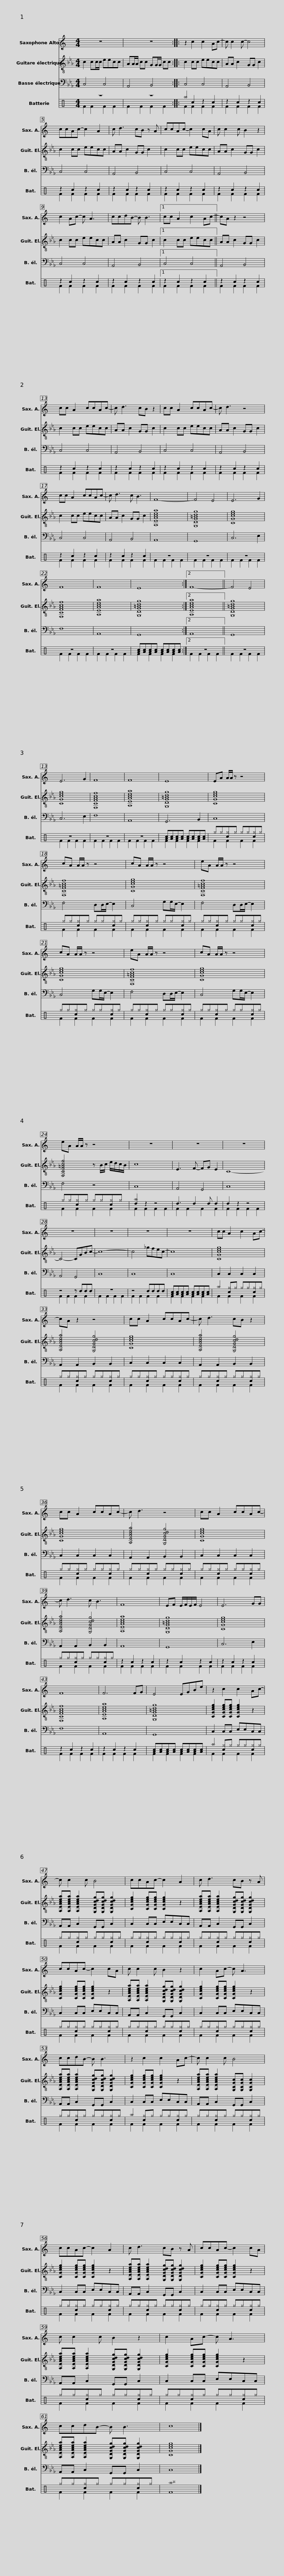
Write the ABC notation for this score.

X:1
%%score 1 2 3 ( 4 5 )
L:1/8
M:4/4
I:linebreak $
K:Eb
V:1 treble transpose=-9
V:2 treble-8
V:3 bass transpose=-12
V:4 perc
K:none
V:5 perc
K:none
V:1
[K:C] z8 | z8 :: z2 c2 c2 Ac- | c c2 c- c4 |$ ccAc- c2 A2 | %5
 c d3 cB z A | ccAc- c2 cA | c c2 c B2 z2 | c2 Ac- c A3 |$ ccdB- B B3 |1 %10
 cc A2 c2 Ac- || cA z2 z4 | cc A2 ccAc- | c d3 cB z2 |$ cc A2 ccAc- | %15
 c d3 z4 | cc A2 ccAc- | c d3 c B3 | F8- | F4 E4 |$ %20
 E6 G2 | F8 | F8 | E8 :|2 F8- || %25
 F4 E4 | E6 G2 |$ F8 | F8 | E8 | %30
 EA A/A/ z z4 | cA A/A/ z z4 |$ cA A/A/ z z4 | eA A/A/ z z4 | cA A/A/ z z4 | %35
 eA A/A/ z z4 |$ cA A/A/ z z4 | eA A/A/ z z4 | z8 | z8 | %40
 z8 |$ z8 | z8 | z8 | z8 | %45
 cc A2 c2 Ac- |$ cA z2 z4 | cc A2 ccAc- | c d3 cB z2 | cc A2 ccAc- | %50
 c d3 z4 |$ cc A2 ccAc- | c d3 c B3 | F8 | EF E/F/E/F/ E4 | %55
 E6 GG | F8 |$ F6 FG | E4 EGBe | z2 c2 c2 Ac- | %60
 c c2 c B4 | ccAc- c2 A2 |$ c d3 cB z A | ccAc- c2 cA | c c2 c B2 z2 | %65
 c2 Ac- c A3 |$ ccdB- B B3 | z2 c2 c2 Ac- | c c2 c B4 | ccAc- c2 A2 |$ %70
 c d3 cB z A | ccAc- c2 cA | c c2 c B2 z2 | c2 Ac- c A3 |$ ccdB- B B3 | %75
 c8 |] %76
V:2
 c2 cc/c/ eecc | AA/A/ cc GG/G/ cc :: c2 cc eecc | AA c2 GG c2 |$ c2 cc eecc | %5
 AA c2 GG c2 | c2 cc eecc | AA c2 GG c2 | c2 cc eecc |$ AA c2 GG c2 |1 %10
 c2 cc eecc || AA c2 GG c2 | c2 cc eecc | AA c2 GG c2 |$ c2 cc eecc | %15
 AA c2 GG c2 | c2 cc eecc | AA c2 GG c2 | [A,EAcea]8 | [G,DG=Bdg]8 |$ %20
 [CGceg]8 | [F,CFAcf]8 | [A,EAcea]8 | [G,DG=Bdg]8 :|2 [A,EAcea]8 || %25
 [G,DG=Bdg]8 | [CGceg]8 |$ [F,CFAcf]8 | [A,EAcea]8 | [G,DG=Bdg]8 | %30
 [CGceg]8 | [F,CF=Acf]8 |$ [CGceg]8 | [F,CF=Acf]8 | [CGceg]8 | %35
 [F,CF=Acf]8 |$ [CGceg]8 | [F,CF=Acf]4 z B/c/ e/d/c/B/ | c8 | E3 F- FG E2 | %40
 C8- |$ C4- CGBc- | c8- | c4 _gfec- | c8 | %45
 [CGceg]8 |$ [A,EAcea]4 [G,DGcdg]4 | [CGceg]8 | [A,EAcea]4 [G,DGcdg]4 | [CGceg]8 | %50
 [A,EAcea]4 [G,DGcdg]4 |$ [CGceg]8 | [A,EAcea]4 [G,DGcdg]4 | [A,EAcea]8 | [G,DG=Bdg]8 | %55
 [CGceg]8 | [F,CFAcf]8 |$ [A,EAcea]8 | [G,DG=Bdg]8 | [CGceg]2 [CGceg][CGceg] [CGceg]2 z2 | %60
 [A,EAcea][A,EAcea] [A,EAcea]2 [G,DGcdg][G,DGcdg] [G,DGcdg]2 | [CGceg]2 [CGceg][CGceg] [CGceg]2 z2 |$ [A,EAcea][A,EAcea] [A,EAcea]2 [G,DGcdg][G,DGcdg] [G,DGcdg]2 | [CGceg]2 [CGceg][CGceg] [CGceg]2 z2 | [A,EAcea][A,EAcea] [A,EAcea]2 [G,DGcdg][G,DGcdg] [G,DGcdg]2 | %65
 [CGceg]2 [CGceg][CGceg] [CGceg]2 z2 |$ [A,EAcea][A,EAcea] [A,EAcea]2 [G,DGcdg][G,DGcdg] [G,DGcdg]2 | [CGceg]2 [CGceg][CGceg] [CGceg]2 z2 | [A,EAcea][A,EAcea] [A,EAcea]2 [G,CGc][G,CGc] [G,CGc]2 | [CGceg]2 [CGceg][CGceg] [CGceg]2 z2 |$ %70
 [A,EAcea][A,EAcea] [A,EAcea]2 [G,DGcdg][G,DGcdg] [G,DGcdg]2 | [CGceg]2 [CGceg][CGceg] [CGceg]2 z2 | [A,EAcea][A,EAcea] [A,EAcea]2 [G,DGcdg][G,DGcdg] [G,DGcdg]2 | [CGceg]2 [CGceg][CGceg] [CGceg]2 z2 |$ [A,EAcea][A,EAcea] [A,EAcea]2 [G,DGcdg][G,DGcdg] [G,DGcdg]2 | %75
 [CGceg]8 |] %76
V:3
 C,4 C,4 | A,,4 B,,4 :: C,4 C,4 | A,,4 B,,4 |$ C,4 C,4 | %5
 A,,4 B,,4 | C,4 C,4 | A,,4 B,,4 | C,4 C,4 |$ A,,4 B,,4 |1 %10
 C,4 C,4 || A,,4 B,,4 | C,4 C,4 | A,,4 B,,4 |$ C,4 C,4 | %15
 A,,4 B,,4 | C,4 C,4 | A,,4 B,,4 | A,,8 | G,,8 |$ %20
 C,6 E,2 | F,8 | A,,8 | G,,8 :|2 A,,8 || %25
 G,,8 | C,6 E,2 |$ F,8 | A,,8 | G,,6 B,,2 | %30
 C,8 | F,4 D,D,/E,/- E,2 |$ C,4 G,G,/E,/- E,2 | F,4 D,D,/E,/- E,2 | C,4 G,G,/E,/- E,2 | %35
 F,4 D,D,/E,/- E,2 |$ C,4 G,G,/E,/- E,2 | F,4 z4 | C,8 | A,,4 G,,4 | %40
 C,8 |$ A,,4 G,,4 | C,8 | C,8 | C,8 | %45
 C,2 C,2 C,2 C,2 |$ A,,2 A,,2 B,,2 B,,2 | C,2 C,2 C,2 C,2 | A,,2 A,,2 B,,2 B,,2 | C,2 C,2 C,2 C,2 | %50
 A,,2 A,,2 B,,2 B,,2 |$ C,2 C,2 C,2 C,2 | A,,2 A,,2 B,,2 B,,2 | A,,8 | G,,8 | %55
 C,6 E,2 | F,8 |$ A,,8 | G,,8 | C,2 C,C, E,E,C,C, | %60
 A,,A,, C,2 G,,G,, C,2 | C,2 C,C, E,E,C,C, |$ A,,A,, C,2 G,,G,, C,2 | C,2 C,C, E,E,C,C, | A,,A,, C,2 G,,G,, C,2 | %65
 C,2 C,C, E,E,C,C, |$ A,,A,, C,2 G,,G,, C,2 | C,2 C,C, E,E,C,C, | A,,A,, C,2 G,,G,, C,2 | C,2 C,C, E,E,C,C, |$ %70
 A,,A,, C,2 G,,G,, C,2 | C,2 C,C, E,E,C,C, | A,,A,, C,2 G,,G,, C,2 | C,2 C,C, E,E,C,C, |$ A,,A,, C,2 G,,G,, C,2 | %75
 C,8 |] %76
V:4
[K:C] z8 | z8 :: ^a2 c2 z2 c2 | z2 c2 z2 c2 |$ z2 c2 z2 c2 | %5
 z2 c2 z2 c2 | z2 c2 z2 c2 | z2 c2 z2 c2 | z2 c2 z2 c2 |$ z2 c2 z2 c2 |1 %10
 z2 c2 z2 c2 || z2 c2 z2 c2 | z2 c2 z2 c2 | z2 c2 z2 c2 |$ z2 c2 z2 c2 | %15
 z2 c2 z2 c2 | z2 c2 z2 c2 | z2 c2 z2 c2 | z8 | z8 |$ %20
 z8 | z8 | z8 | [Ac][Ac][Ac][Ac] [Ac][Ac][Ac][Ac] :|2 z8 || %25
 z8 | z8 |$ z8 | z8 | [Ac][Ac][Ac][Ac] [Ac][Ac][Ac][Ac] | %30
 ^g^g[c^g]^g ^g^g[c^g]^g | ^g^g[c^g]^g ^g^g[c^g]^g |$ ^g^g[c^g]^g ^g^g[c^g]^g | ^g^g[c^g]^g ^g^g[c^g]^g | ^g^g[c^g]^g ^g^g[c^g]^g | %35
 ^g^g[c^g]^g ^g^g[c^g]^g |$ ^g^g[c^g]^g ^g^g[c^g]^g | ^g^g[c^g]^g ^g^g[c^g]^g | [d^a]2 z2 z4 | d3 d2 d d2 | %40
 d2 z2 z4 |$ z4 z ddd | z8 | z4 dddd | [Ac][Ac][Ac][Ac] [Ac][Ac][Ac][Ac] | %45
 ^a2 [c^g]^g ^g^g[c^g]^g |$ ^g^g[c^g]^g ^g^g[c^g]^g | ^g^g[c^g]^g ^g^g[c^g]^g | ^g^g[c^g]^g ^g^g[c^g]^g | ^g^g[c^g]^g ^g^g[c^g]^g | %50
 ^g^g[c^g]^g ^g^g[c^g]^g |$ ^g^g[c^g]^g ^g^g[c^g]^g | ^g^g[c^g]^g ^g^g[c^g]^g | z2 c2 z2 c2 | z2 c2 z2 c2 | %55
 z2 c2 z2 c2 | z2 c2 z2 c2 |$ z2 c2 z2 c2 | [Ac][Ac][Ac][Ac] [Ac][Ac][Ac][Ac] | ^a2 [c^g]^g ^g^g[c^g]^g | %60
 ^g^g[c^g]^g ^g^g[c^g]^g | ^g^g[c^g]^g ^g^g[c^g]^g |$ ^g^g[c^g]^g ^g^g[c^g]^g | ^g^g[c^g]^g ^g^g[c^g]^g | ^g^g[c^g]^g ^g^g[c^g]^g | %65
 ^g^g[c^g]^g ^g^g[c^g]^g |$ ^g^g[c^g]^g ^g^g[c^g]^g | ^a2 [c^g]^g ^g^g[c^g]^g | ^g^g[c^g]^g ^g^g[c^g]^g | ^g^g[c^g]^g ^g^g[c^g]^g |$ %70
 ^g^g[c^g]^g ^g^g[c^g]^g | ^g^g[c^g]^g ^g^g[c^g]^g | ^g^g[c^g]^g ^g^g[c^g]^g | ^g^g[c^g]^g ^g^g[c^g]^g |$ ^g^g[c^g]^g ^g^g[c^g]^g | %75
 [^a^b]8 |] %76
V:5
[K:C] F2 F2 F2 F2 | F2 F2 F2 F2 :: F2 F2 F2 F2 | F2 F2 F2 F2 |$ F2 F2 F2 F2 | %5
 F2 F2 F2 F2 | F2 F2 F2 F2 | F2 F2 F2 F2 | F2 F2 F2 F2 |$ F2 F2 F2 F2 |1 %10
 F2 F2 F2 F2 || F2 F2 F2 F2 | F2 F2 F2 F2 | F2 F2 F2 F2 |$ F2 F2 F2 F2 | %15
 F2 F2 F2 F2 | F2 F2 F2 F2 | F2 F2 F2 F2 | F2 F2 F2 F2 | F2 F2 F2 F2 |$ %20
 F2 F2 F2 F2 | F2 F2 F2 F2 | F2 F2 F2 F2 | F2 F2 F2 F2 :|2 F2 F2 F2 F2 || %25
 F2 F2 F2 F2 | F2 F2 F2 F2 |$ F2 F2 F2 F2 | F2 F2 F2 F2 | F2 F2 F2 F2 | %30
 F2 F2 F2 F2 | F2 F2 F2 F2 |$ F2 F2 F2 F2 | F2 F2 F2 F2 | F2 F2 F2 F2 | %35
 F2 F2 F2 F2 |$ F2 F2 F2 F2 | F2 F2 F2 F2 | F2 F2 F2 F2 | F2 F2 F2 F2 | %40
 F2 F2 F2 F2 |$ F2 F2 F2 F2 | F2 F2 F2 F2 | F2 F2 F2 F2 | F2 F2 F2 F2 | %45
 F2 F2 F2 F2 |$ F2 F2 F2 F2 | F2 F2 F2 F2 | F2 F2 F2 F2 | F2 F2 F2 F2 | %50
 F2 F2 F2 F2 |$ F2 F2 F2 F2 | F2 F2 F2 F2 | F2 F2 F2 F2 | F2 F2 F2 F2 | %55
 F2 F2 F2 F2 | F2 F2 F2 F2 |$ F2 F2 F2 F2 | F2 F2 F2 F2 | F2 F2 F2 F2 | %60
 F2 F2 F2 F2 | F2 F2 F2 F2 |$ F2 F2 F2 F2 | F2 F2 F2 F2 | F2 F2 F2 F2 | %65
 F2 F2 F2 F2 |$ F2 F2 F2 F2 | F2 F2 F2 F2 | F2 F2 F2 F2 | F2 F2 F2 F2 |$ %70
 F2 F2 F2 F2 | F2 F2 F2 F2 | F2 F2 F2 F2 | F2 F2 F2 F2 |$ F2 F2 F2 F2 | %75
 F8 |] %76
